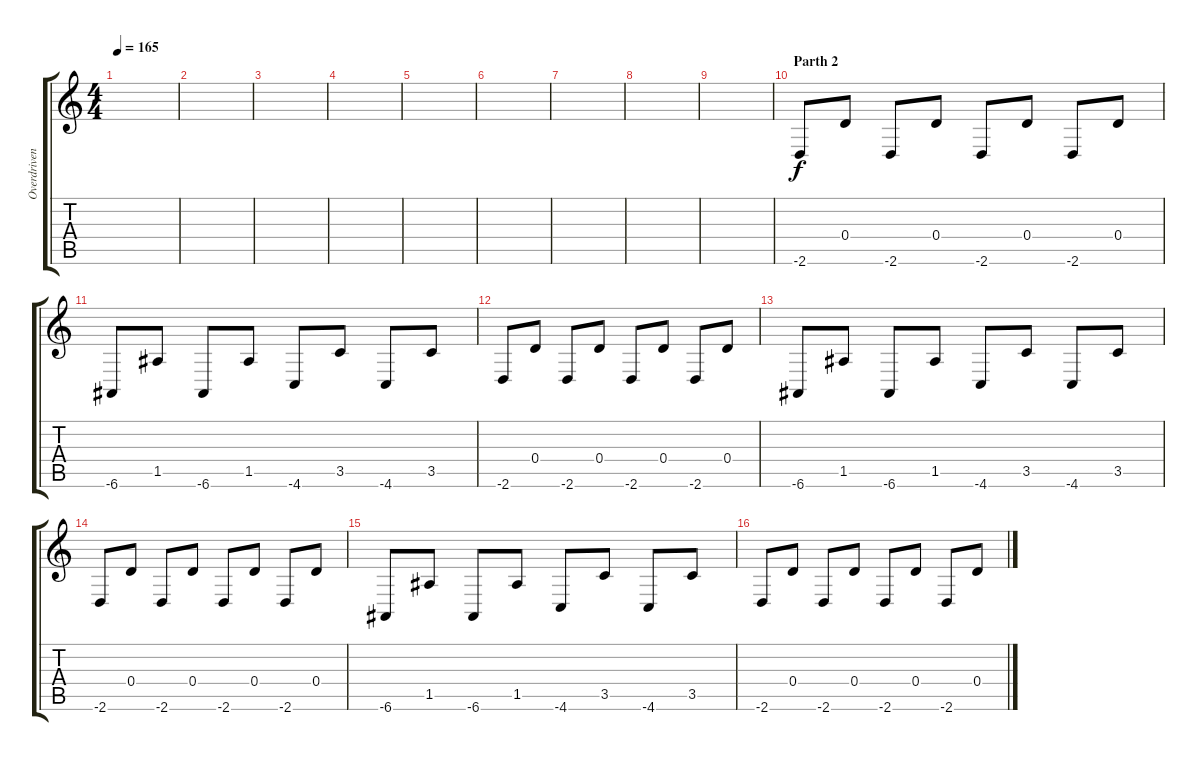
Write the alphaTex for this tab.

\track ("Overdriven Guitar" "Overdriven") {instrument overdrivenguitar}
\staff {score tabs}
\tuning (E4 B3 G3 D3 A2 E2) {hide}
\ts (4 4)
\tempo 165
\clef g2
\ks c
|
|
|
|
|
|
|
|
|
\section ("" "Parth 2")
-2.6.8 0.4.8 -2.6.8 0.4.8 -2.6.8 0.4.8 -2.6.8 0.4.8 |
-6.6.8 1.5.8 -6.6.8 1.5.8 -4.6.8 3.5.8 -4.6.8 3.5.8 |
-2.6.8 0.4.8 -2.6.8 0.4.8 -2.6.8 0.4.8 -2.6.8 0.4.8 |
-6.6.8 1.5.8 -6.6.8 1.5.8 -4.6.8 3.5.8 -4.6.8 3.5.8 |
-2.6.8 0.4.8 -2.6.8 0.4.8 -2.6.8 0.4.8 -2.6.8 0.4.8 |
-6.6.8 1.5.8 -6.6.8 1.5.8 -4.6.8 3.5.8 -4.6.8 3.5.8 |
-2.6.8 0.4.8 -2.6.8 0.4.8 -2.6.8 0.4.8 -2.6.8 0.4.8
